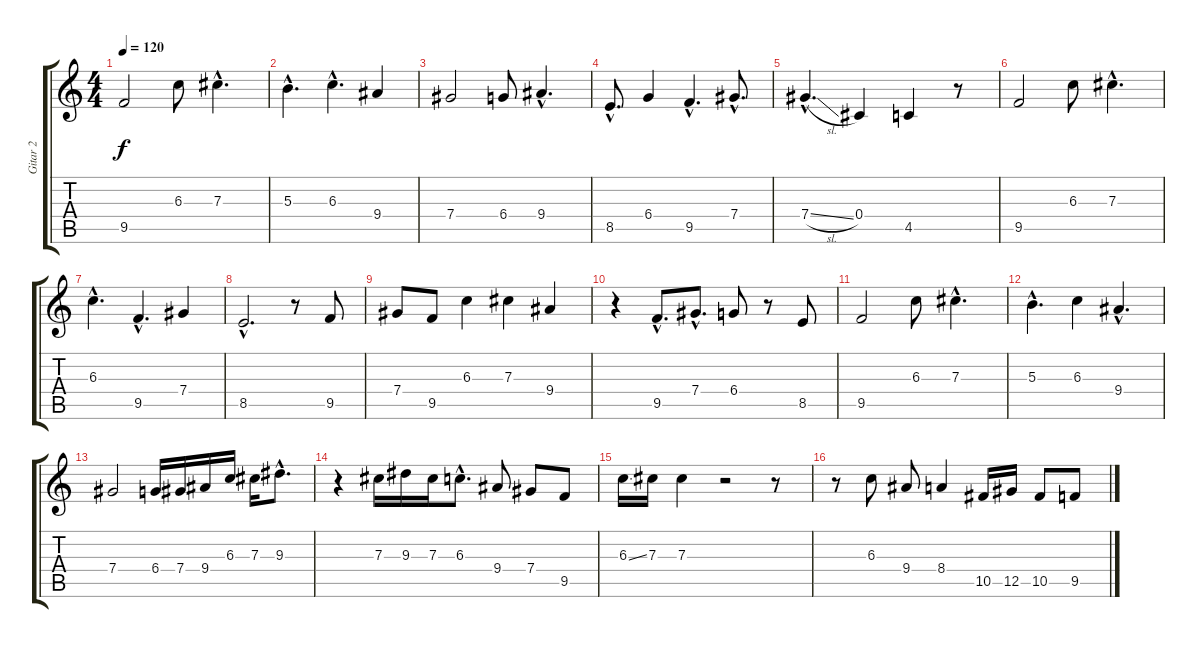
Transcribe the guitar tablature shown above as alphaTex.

\track ("Gitar 2" "Gitar 2") {instrument acousticguitarnylon}
\staff {score tabs}
\tuning (Eb4 Bb3 Gb3 Db3 Ab2 Eb2) {hide}
\ts (4 4)
\tempo 120
\clef g2
\ks c
9.5.2{dy f instrument acousticguitarnylon} 6.3.8 7.3{hac}.4{d} |
5.3{hac}.4{d} 6.3{hac}.4{d} 9.4.4 |
7.4.2 6.4.8 9.4{hac}.4{d} |
8.5{hac}.8{d} 6.4.4 9.5{hac}.4{d} 7.4{hac}.8{d} |
7.4{sl hac}.4{d} 0.4.4 4.5.4 r.8 |
9.5.2 6.3.8 7.3{hac}.4{d} |
6.3{hac}.4{d} 9.5{hac}.4{d} 7.4.4 |
8.5{hac}.2{d} r.8 9.5.8 |
7.4.8 9.5.8 6.3.4 7.3.4 9.4.4 |
r.4 9.5{hac}.8{d} 7.4{hac}.8{d} 6.4.8 r.8 8.5.8 |
9.5.2 6.3.8 7.3{hac}.4{d} |
5.3{hac}.4{d} 6.3.4 9.4{hac}.4{d} |
7.4.2 6.4.16 7.4.16 9.4.16 6.3.16 7.3.16 9.3{hac}.8{d} |
r.4 7.3.16 9.3.16 7.3.16 6.3{hac}.8{d} 9.4.8 7.4.8 9.5.8 |
6.3{ss}.16 7.3.16 7.3.4 r.2 r.8 |
r.8 6.3.8 9.4.8 8.4.4 10.5.16 12.5.16 10.5.8 9.5.8
